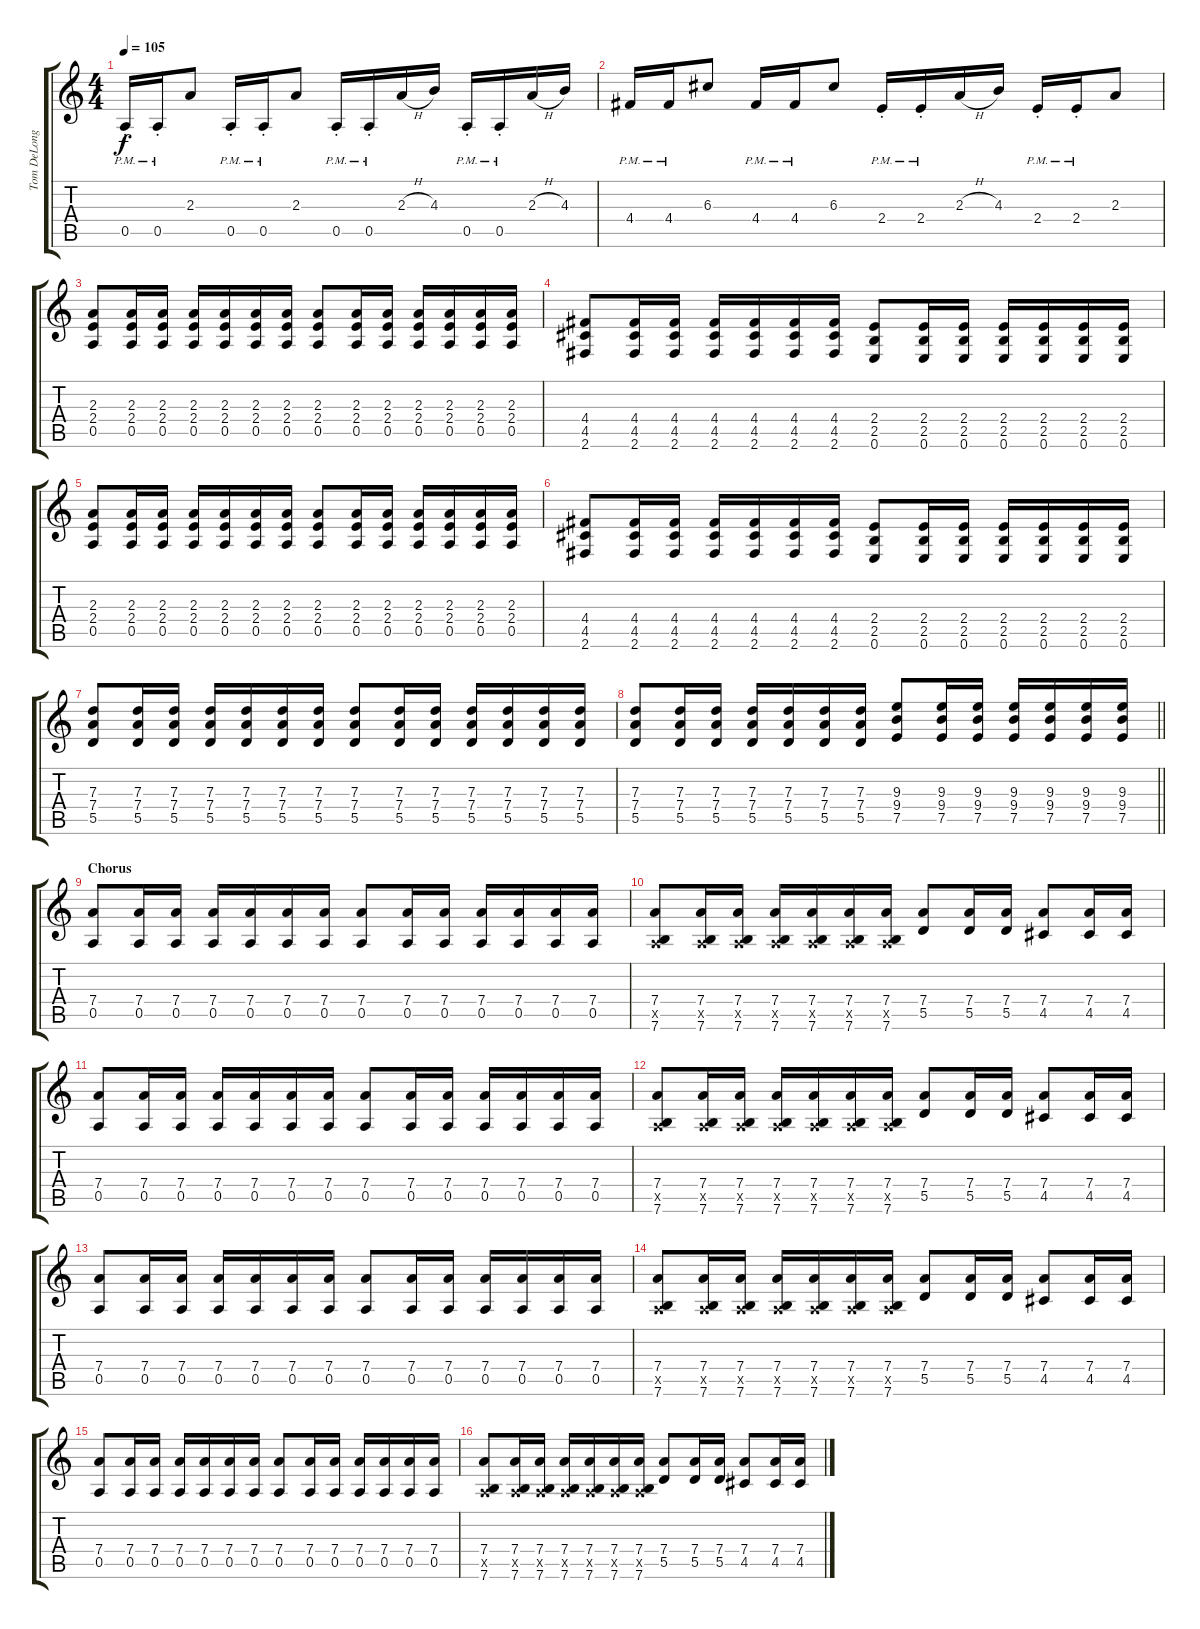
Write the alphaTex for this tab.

\track ("Tom DeLonge (Standard)" "Tom DeLong") {instrument distortionguitar}
\staff {score tabs}
\tuning (E4 B3 G3 D3 A2 E2) {hide}
\ts (4 4)
\tempo 105
\clef g2
\ks c
0.5{pm st}.16{dy f} 0.5{pm st}.16 2.3.8 0.5{pm st}.16 0.5{pm st}.16 2.3.8 0.5{pm st}.16 0.5{pm st}.16 2.3{h}.16 4.3.16 0.5{pm st}.16 0.5{pm st}.16 2.3{h}.16 4.3.16 |
4.4{pm}.16 4.4{pm}.16 6.3.8 4.4{pm}.16 4.4{pm}.16 6.3.8 2.4{pm st}.16 2.4{pm st}.16 2.3{h}.16 4.3.16 2.4{pm st}.16 2.4{pm st}.16 2.3.8 |
(2.3 2.4 0.5).8 (2.3 2.4 0.5).16 (2.3 2.4 0.5).16 (2.3 2.4 0.5).16 (2.3 2.4 0.5).16 (2.3 2.4 0.5).16 (2.3 2.4 0.5).16 (2.3 2.4 0.5).8 (2.3 2.4 0.5).16 (2.3 2.4 0.5).16 (2.3 2.4 0.5).16 (2.3 2.4 0.5).16 (2.3 2.4 0.5).16 (2.3 2.4 0.5).16 |
(4.4 4.5 2.6).8 (4.4 4.5 2.6).16 (4.4 4.5 2.6).16 (4.4 4.5 2.6).16 (4.4 4.5 2.6).16 (4.4 4.5 2.6).16 (4.4 4.5 2.6).16 (2.4 2.5 0.6).8 (2.4 2.5 0.6).16 (2.4 2.5 0.6).16 (2.4 2.5 0.6).16 (2.4 2.5 0.6).16 (2.4 2.5 0.6).16 (2.4 2.5 0.6).16 |
(2.3 2.4 0.5).8 (2.3 2.4 0.5).16 (2.3 2.4 0.5).16 (2.3 2.4 0.5).16 (2.3 2.4 0.5).16 (2.3 2.4 0.5).16 (2.3 2.4 0.5).16 (2.3 2.4 0.5).8 (2.3 2.4 0.5).16 (2.3 2.4 0.5).16 (2.3 2.4 0.5).16 (2.3 2.4 0.5).16 (2.3 2.4 0.5).16 (2.3 2.4 0.5).16 |
(4.4 4.5 2.6).8 (4.4 4.5 2.6).16 (4.4 4.5 2.6).16 (4.4 4.5 2.6).16 (4.4 4.5 2.6).16 (4.4 4.5 2.6).16 (4.4 4.5 2.6).16 (2.4 2.5 0.6).8 (2.4 2.5 0.6).16 (2.4 2.5 0.6).16 (2.4 2.5 0.6).16 (2.4 2.5 0.6).16 (2.4 2.5 0.6).16 (2.4 2.5 0.6).16 |
(7.3 7.4 5.5).8 (7.3 7.4 5.5).16 (7.3 7.4 5.5).16 (7.3 7.4 5.5).16 (7.3 7.4 5.5).16 (7.3 7.4 5.5).16 (7.3 7.4 5.5).16 (7.3 7.4 5.5).8 (7.3 7.4 5.5).16 (7.3 7.4 5.5).16 (7.3 7.4 5.5).16 (7.3 7.4 5.5).16 (7.3 7.4 5.5).16 (7.3 7.4 5.5).16 |
\barLineRight lightlight
(7.3 7.4 5.5).8 (7.3 7.4 5.5).16 (7.3 7.4 5.5).16 (7.3 7.4 5.5).16 (7.3 7.4 5.5).16 (7.3 7.4 5.5).16 (7.3 7.4 5.5).16 (9.3 9.4 7.5).8 (9.3 9.4 7.5).16 (9.3 9.4 7.5).16 (9.3 9.4 7.5).16 (9.3 9.4 7.5).16 (9.3 9.4 7.5).16 (9.3 9.4 7.5).16 |
\section ("" "Chorus")
(7.4 0.5).8{volume 11 instrument electricguitarclean} (7.4 0.5).16 (7.4 0.5).16 (7.4 0.5).16 (7.4 0.5).16 (7.4 0.5).16 (7.4 0.5).16{instrument electricguitarclean} (7.4 0.5).8 (7.4 0.5).16 (7.4 0.5).16 (7.4 0.5).16 (7.4 0.5).16 (7.4 0.5).16{instrument electricguitarclean} (7.4 0.5).16{instrument electricguitarclean} |
(7.4 0.5{x} 7.6).8 (7.4 0.5{x} 7.6).16 (7.4 0.5{x} 7.6).16 (7.4 0.5{x} 7.6).16 (7.4 0.5{x} 7.6).16 (7.4 0.5{x} 7.6).16 (7.4 0.5{x} 7.6).16 (7.4 5.5).8 (7.4 5.5).16 (7.4 5.5).16 (7.4 4.5).8 (7.4 4.5).16 (7.4 4.5).16 |
(7.4 0.5).8{instrument electricguitarclean} (7.4 0.5).16 (7.4 0.5).16 (7.4 0.5).16 (7.4 0.5).16 (7.4 0.5).16 (7.4 0.5).16{instrument electricguitarclean} (7.4 0.5).8 (7.4 0.5).16 (7.4 0.5).16 (7.4 0.5).16 (7.4 0.5).16 (7.4 0.5).16{instrument electricguitarclean} (7.4 0.5).16{instrument electricguitarclean} |
(7.4 0.5{x} 7.6).8 (7.4 0.5{x} 7.6).16 (7.4 0.5{x} 7.6).16 (7.4 0.5{x} 7.6).16 (7.4 0.5{x} 7.6).16 (7.4 0.5{x} 7.6).16 (7.4 0.5{x} 7.6).16 (7.4 5.5).8 (7.4 5.5).16 (7.4 5.5).16 (7.4 4.5).8 (7.4 4.5).16 (7.4 4.5).16 |
(7.4 0.5).8{instrument electricguitarclean} (7.4 0.5).16 (7.4 0.5).16 (7.4 0.5).16 (7.4 0.5).16 (7.4 0.5).16 (7.4 0.5).16{instrument electricguitarclean} (7.4 0.5).8 (7.4 0.5).16 (7.4 0.5).16 (7.4 0.5).16 (7.4 0.5).16 (7.4 0.5).16{instrument electricguitarclean} (7.4 0.5).16{instrument electricguitarclean} |
(7.4 0.5{x} 7.6).8 (7.4 0.5{x} 7.6).16 (7.4 0.5{x} 7.6).16 (7.4 0.5{x} 7.6).16 (7.4 0.5{x} 7.6).16 (7.4 0.5{x} 7.6).16 (7.4 0.5{x} 7.6).16 (7.4 5.5).8 (7.4 5.5).16 (7.4 5.5).16 (7.4 4.5).8 (7.4 4.5).16 (7.4 4.5).16 |
(7.4 0.5).8{instrument electricguitarclean} (7.4 0.5).16 (7.4 0.5).16 (7.4 0.5).16 (7.4 0.5).16 (7.4 0.5).16 (7.4 0.5).16{instrument electricguitarclean} (7.4 0.5).8 (7.4 0.5).16 (7.4 0.5).16 (7.4 0.5).16 (7.4 0.5).16 (7.4 0.5).16{instrument electricguitarclean} (7.4 0.5).16{instrument electricguitarclean} |
(7.4 0.5{x} 7.6).8 (7.4 0.5{x} 7.6).16 (7.4 0.5{x} 7.6).16 (7.4 0.5{x} 7.6).16 (7.4 0.5{x} 7.6).16 (7.4 0.5{x} 7.6).16 (7.4 0.5{x} 7.6).16 (7.4 5.5).8 (7.4 5.5).16 (7.4 5.5).16 (7.4 4.5).8 (7.4 4.5).16 (7.4 4.5).16
